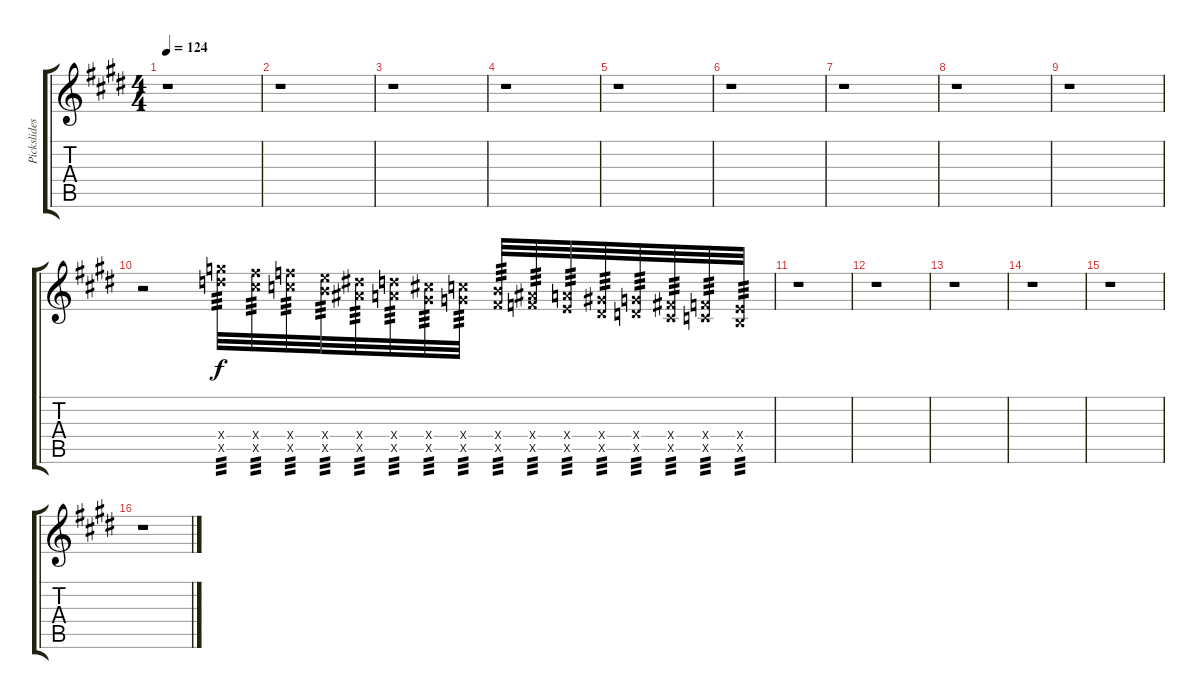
\track ("Pickslides" "Pickslides") {instrument guitarfretnoise}
\staff {score tabs}
\tuning (E4 B3 G3 D3 A2 E2) {hide}
\ts (4 4)
\tempo 124
\clef g2
\ks e
r.1{dy f} |
\ks c#minor
r.1 |
r.1 |
r.1 |
\ks e
r.1 |
\ks c#minor
r.1 |
r.1 |
\ks e
r.1 |
\ks c#minor
r.1 |
r.2 (29.4{x} 29.5{x}).32{tp 3} (28.4{x} 28.5{x}).32{tp 3} (27.4{x} 27.5{x}).32{tp 3} (26.4{x} 26.5{x}).32{tp 3} (25.4{x} 25.5{x}).32{tp 3} (24.4{x} 24.5{x}).32{tp 3} (23.4{x} 23.5{x}).32{tp 3} (22.4{x} 22.5{x}).32{tp 3} (21.4{x} 21.5{x}).32{tp 3} (20.4{x} 20.5{x}).32{tp 3} (19.4{x} 19.5{x}).32{tp 3} (18.4{x} 18.5{x}).32{tp 3} (17.4{x} 17.5{x}).32{tp 3} (16.4{x} 16.5{x}).32{tp 3} (15.4{x} 15.5{x}).32{tp 3} (14.4{x} 14.5{x}).32{tp 3} |
\ks e
r.1 |
\ks c#minor
r.1 |
r.1 |
r.1 |
\ks e
r.1 |
\ks c#minor
r.1
